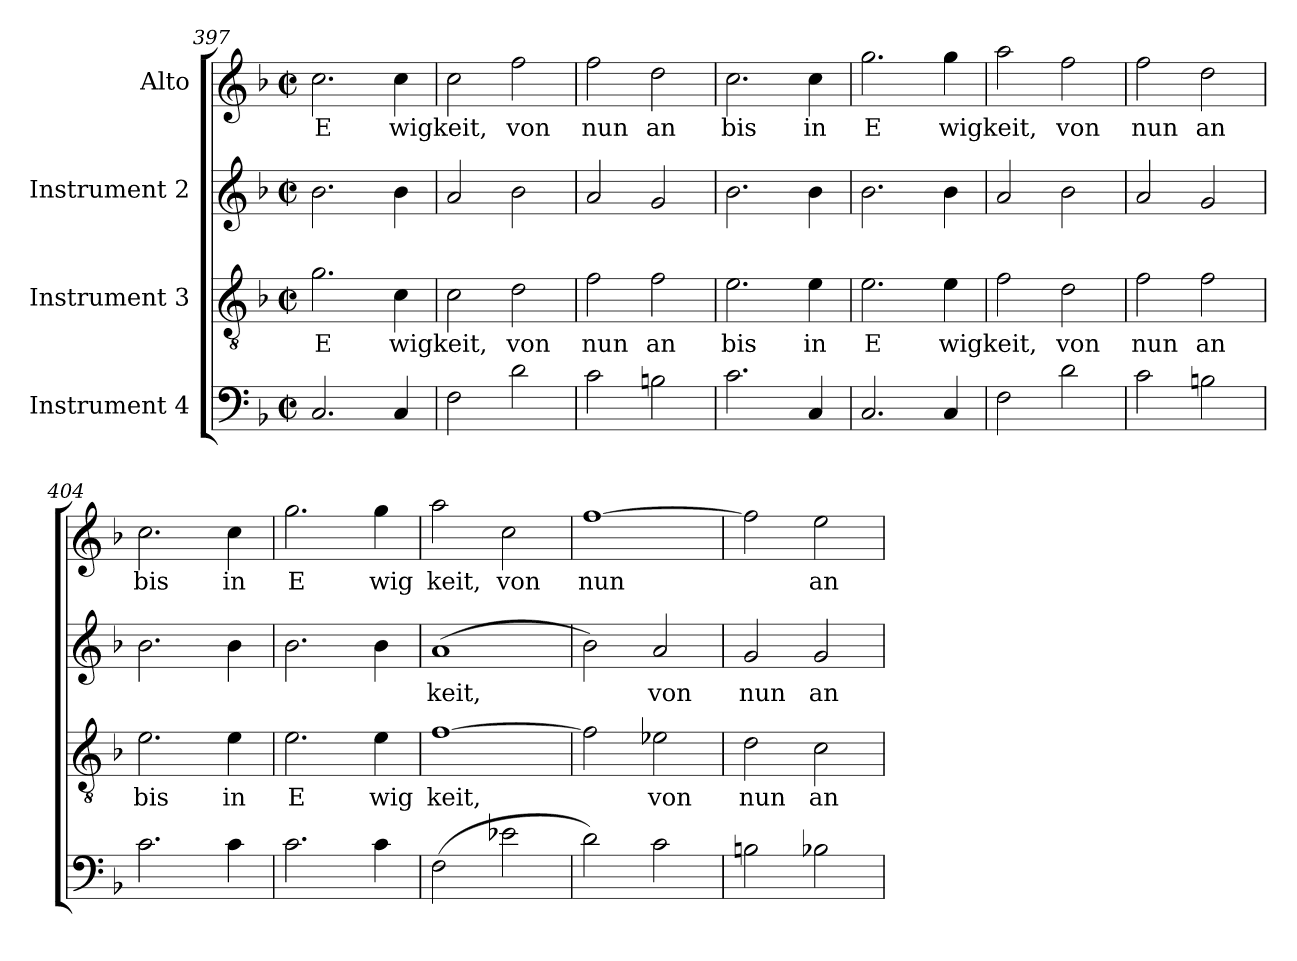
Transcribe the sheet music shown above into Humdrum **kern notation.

**kern	**text	**kern	**text	**kern	**text	**kern	**text
*part4	*part4	*part3	*part3	*part2	*part2	*part1	*part1
*staff4	*staff4	*staff3	*staff3	*staff2	*staff2	*staff1	*staff1
*I"Instrument 4	*	*I"Instrument 3	*	*I"Instrument 2	*	*I"Alto	*
*clefF4	*	*clefGv2	*	*clefG2	*	*clefG2	*
*k[b-]	*	*k[b-]	*	*k[b-]	*	*k[b-]	*
*F:	*	*F:	*	*F:	*	*F:	*
*M2/2	*	*M2/2	*	*M2/2	*	*M2/2	*
*met(c|)	*	*met(c|)	*	*met(c|)	*	*met(c|)	*
=397	=397	=397	=397	=397	=397	=397	=397
!	!LO:LY:b:cj	!	!LO:LY:b:cj	!	!LO:LY:b:cj	!	!LO:LY:b:cj
2.C/	.	2.g\	E	2.b-\	.	2.cc\	E
!	!LO:LY:b:cj	!	!LO:LY:b:cj	!	!LO:LY:b:cj	!	!LO:LY:b:cj
4C/	.	4c\	wigkeit,	4b-\	.	4cc\	wigkeit,
=398	=398	=398	=398	=398	=398	=398	=398
!	!LO:LY:b:cj	!	!LO:LY:b:cj	!	!LO:LY:b:cj	!	!LO:LY:b:cj
2F\	.	2c\	.	2a/	.	2cc\	.
!	!LO:LY:b:cj	!	!LO:LY:b:cj	!	!LO:LY:b:cj	!	!LO:LY:b:cj
2d\	.	2d\	von	2b-\	.	2ff\	von
=399	=399	=399	=399	=399	=399	=399	=399
!	!LO:LY:b:cj	!	!LO:LY:b:cj	!	!LO:LY:b:cj	!	!LO:LY:b:cj
2c\	.	2f\	nun	2a/	.	2ff\	nun
!	!LO:LY:b:cj	!	!LO:LY:b:cj	!	!LO:LY:b:cj	!	!LO:LY:b:cj
2Bn\	.	2f\	an	2g/	.	2dd\	an
=400	=400	=400	=400	=400	=400	=400	=400
!	!LO:LY:b:cj	!	!LO:LY:b:cj	!	!LO:LY:b:cj	!	!LO:LY:b:cj
2.c\	.	2.e\	bis	2.b-\	.	2.cc\	bis
!	!LO:LY:b:cj	!	!LO:LY:b:cj	!	!LO:LY:b:cj	!	!LO:LY:b:cj
4C/	.	4e\	in	4b-\	.	4cc\	in
=401	=401	=401	=401	=401	=401	=401	=401
!	!LO:LY:b:cj	!	!LO:LY:b:cj	!	!LO:LY:b:cj	!	!LO:LY:b:cj
2.C/	.	2.e\	E	2.b-\	.	2.gg\	E
!	!LO:LY:b:cj	!	!LO:LY:b:cj	!	!LO:LY:b:cj	!	!LO:LY:b:cj
4C/	.	4e\	wigkeit,	4b-\	.	4gg\	wigkeit,
=402	=402	=402	=402	=402	=402	=402	=402
!	!LO:LY:b:cj	!	!LO:LY:b:cj	!	!LO:LY:b:cj	!	!LO:LY:b:cj
2F\	.	2f\	.	2a/	.	2aa\	.
!	!LO:LY:b:cj	!	!LO:LY:b:cj	!	!LO:LY:b:cj	!	!LO:LY:b:cj
2d\	.	2d\	von	2b-\	.	2ff\	von
=403	=403	=403	=403	=403	=403	=403	=403
!	!LO:LY:b:cj	!	!LO:LY:b:cj	!	!LO:LY:b:cj	!	!LO:LY:b:cj
2c\	.	2f\	nun	2a/	.	2ff\	nun
!	!LO:LY:b:cj	!	!LO:LY:b:cj	!	!LO:LY:b:cj	!	!LO:LY:b:cj
2Bn\	.	2f\	an	2g/	.	2dd\	an
=404	=404	=404	=404	=404	=404	=404	=404
!	!LO:LY:b:cj	!	!LO:LY:b:cj	!	!LO:LY:b:cj	!	!LO:LY:b:cj
2.c\	.	2.e\	bis	2.b-\	.	2.cc\	bis
!	!LO:LY:b:cj	!	!LO:LY:b:cj	!	!LO:LY:b:cj	!	!LO:LY:b:cj
4c\	.	4e\	in	4b-\	.	4cc\	in
=405	=405	=405	=405	=405	=405	=405	=405
!	!LO:LY:b:cj	!	!LO:LY:b:cj	!	!LO:LY:b:cj	!	!LO:LY:b:cj
2.c\	.	2.e\	E	2.b-\	.	2.gg\	E
!	!LO:LY:b:cj	!	!LO:LY:b:cj	!	!LO:LY:b:cj	!	!LO:LY:b:cj
4c\	.	4e\	wig	4b-\	.	4gg\	wig
!!LO:PB:g=z
=406	=406	=406	=406	=406	=406	=406	=406
!	!LO:LY:b:cj	!	!LO:LY:b:cj	!	!LO:LY:b:cj	!	!LO:LY:b:cj
(>2F\	.	[>1f	keit,	(>1a	keit,	2aa\	keit,
!	!LO:LY:b:cj	!	!	!	!	!	!LO:LY:b:cj
2e-X\	.	.	.	.	.	2cc\	von
=407	=407	=407	=407	=407	=407	=407	=407
!	!LO:LY:b:cj	!	!LO:LY:b:cj	!	!LO:LY:b:cj	!	!LO:LY:b:cj
2d\)	.	2f\]	.	2b-\)	.	[>1ff	nun
!	!LO:LY:b:cj	!	!LO:LY:b:cj	!	!LO:LY:b:cj	!	!
2c\	.	2e-X\	von	2a/	von	.	.
=408	=408	=408	=408	=408	=408	=408	=408
!	!LO:LY:b:cj	!	!LO:LY:b:cj	!	!LO:LY:b:cj	!	!LO:LY:b:cj
2Bn\	.	2d\	nun	2g/	nun	2ff\]	.
!	!LO:LY:b:cj	!	!LO:LY:b:cj	!	!LO:LY:b:cj	!	!LO:LY:b:cj
2B-X\	.	2c\	an	2g/	an	2ee\	an
=	=	=	=	=	=	=	=
*-	*-	*-	*-	*-	*-	*-	*-
